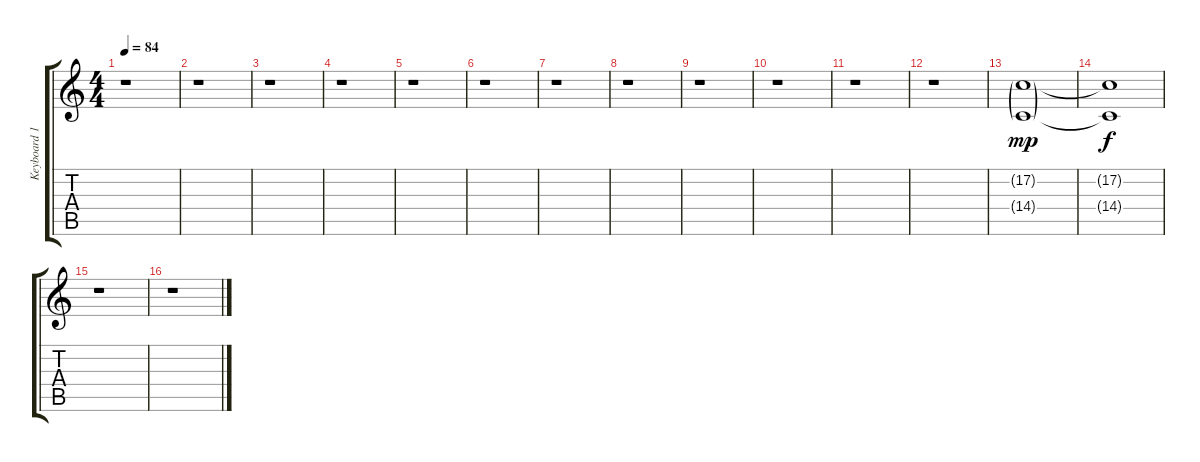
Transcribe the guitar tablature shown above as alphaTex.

\track ("Keyboard 1" "Keyboard 1") {instrument synthstrings2}
\staff {score tabs}
\tuning (C4 G3 Eb3 Bb2 F2 C2) {hide}
\ts (4 4)
\tempo 84
\clef g2
\ks c
r.1{dy f} |
r.1 |
r.1 |
r.1 |
r.1 |
r.1 |
r.1 |
r.1 |
r.1 |
r.1 |
r.1 |
r.1 |
(17.2{g} 14.4{g}).1{dy mp} |
(17.2{t} 14.4{t}).1{dy f} |
r.1 |
r.1
